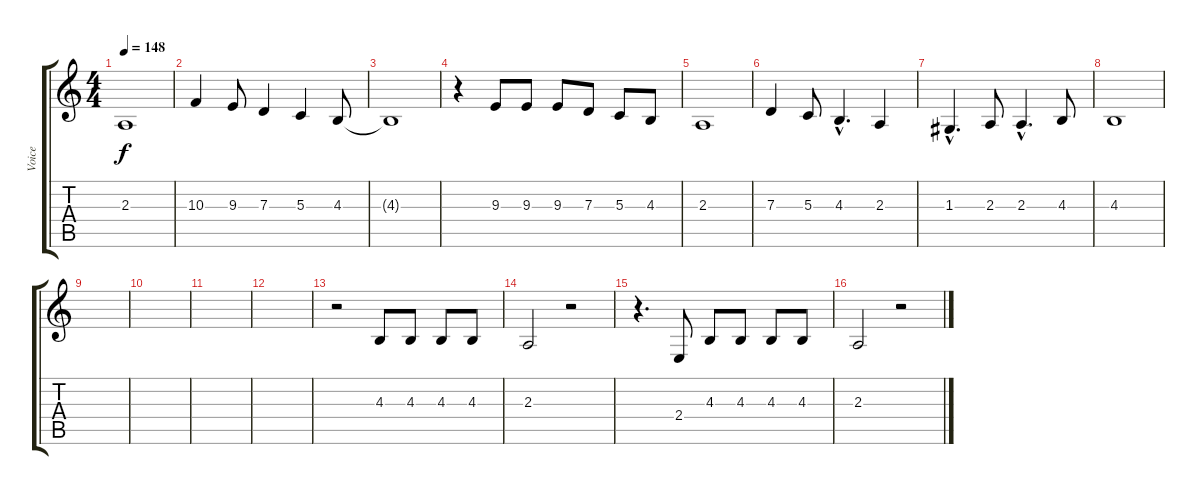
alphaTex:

\track ("Voice" "Voice") {instrument cello}
\staff {score tabs}
\tuning (E4 B3 G3 D3 A2 E2) {hide}
\ts (4 4)
\tempo 148
\clef g2
\ks c
2.3.1{dy f} |
10.3.4 9.3.8 7.3.4 5.3.4 4.3.8 |
4.3{t}.1 |
r.4 9.3.8 9.3.8 9.3.8 7.3.8 5.3.8 4.3.8 |
2.3.1 |
7.3.4 5.3.8 4.3{hac}.4{d} 2.3.4 |
1.3{hac}.4{d} 2.3.8 2.3{hac}.4{d} 4.3.8 |
4.3.1 |
|
|
|
|
r.2 4.3.8 4.3.8 4.3.8 4.3.8 |
2.3.2 r.2 |
r.4{d} 2.4.8 4.3.8 4.3.8 4.3.8 4.3.8 |
2.3.2 r.2
